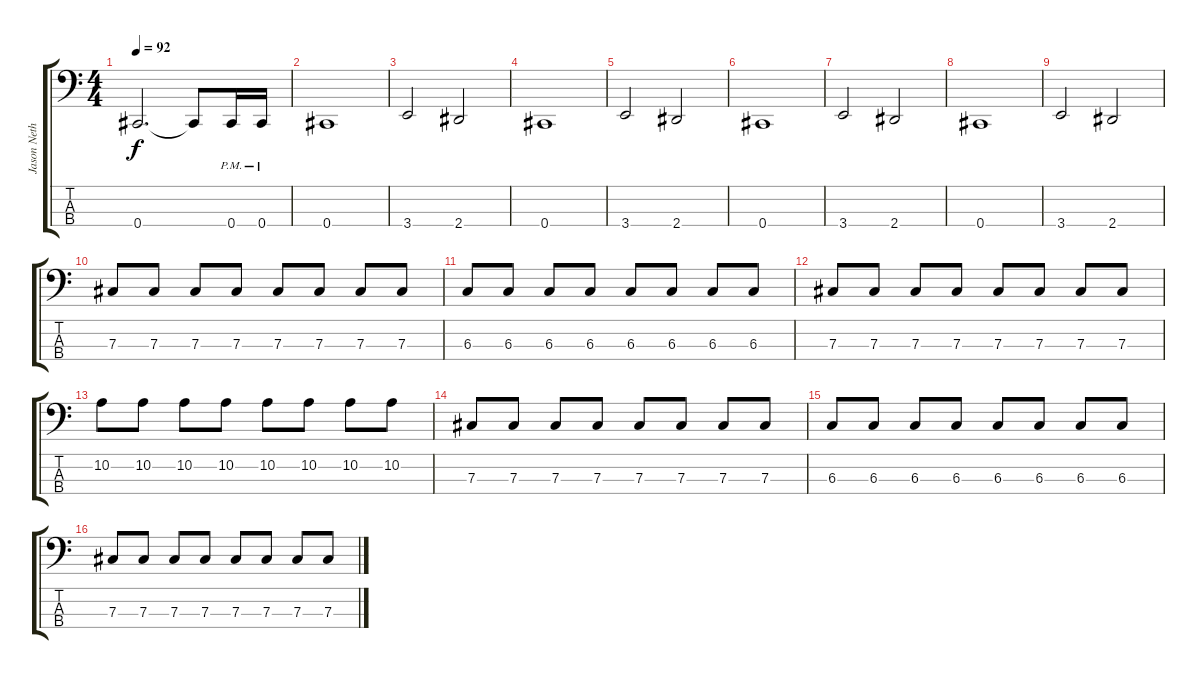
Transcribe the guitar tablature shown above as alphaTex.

\track ("Jason Netherton - Bass" "Jason Neth") {instrument electricbasspick}
\staff {score tabs}
\tuning (E2 B1 Gb1 Db1) {hide}
\ts (4 4)
\tempo 92
\clef f4
\ks c
0.4{t}.2{d dy f} 0.4{t}.8 0.4{pm}.16 0.4{pm}.16 |
0.4.1 |
3.4.2 2.4.2 |
0.4.1 |
3.4.2 2.4.2 |
0.4.1 |
3.4.2 2.4.2 |
0.4.1 |
3.4.2 2.4.2 |
7.3.8 7.3.8 7.3.8 7.3.8 7.3.8 7.3.8 7.3.8 7.3.8 |
6.3.8 6.3.8 6.3.8 6.3.8 6.3.8 6.3.8 6.3.8 6.3.8 |
7.3.8 7.3.8 7.3.8 7.3.8 7.3.8 7.3.8 7.3.8 7.3.8 |
10.2.8 10.2.8 10.2.8 10.2.8 10.2.8 10.2.8 10.2.8 10.2.8 |
7.3.8 7.3.8 7.3.8 7.3.8 7.3.8 7.3.8 7.3.8 7.3.8 |
6.3.8 6.3.8 6.3.8 6.3.8 6.3.8 6.3.8 6.3.8 6.3.8 |
7.3.8 7.3.8 7.3.8 7.3.8 7.3.8 7.3.8 7.3.8 7.3.8
